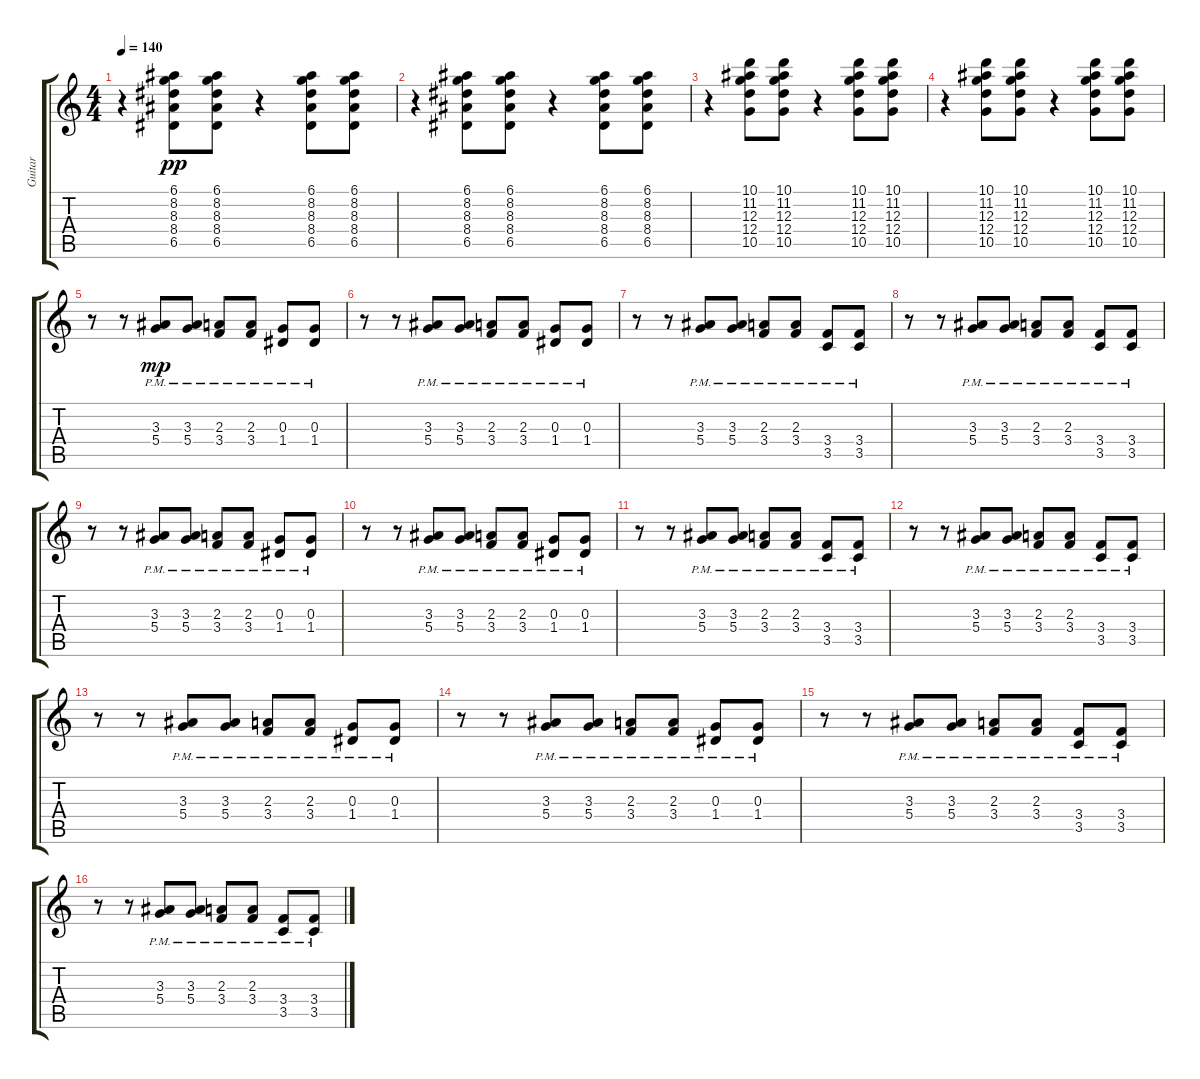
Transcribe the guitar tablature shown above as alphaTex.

\track ("Guitar" "Guitar") {instrument electricguitarclean}
\staff {score tabs}
\tuning (E4 B3 G3 D3 A2 E2) {hide}
\ts (4 4)
\tempo 140
\clef g2
\ks c
r.4{dy pp} (6.1 8.2 8.3 8.4 6.5).8 (6.1 8.2 8.3 8.4 6.5).8 r.4 (6.1 8.2 8.3 8.4 6.5).8 (6.1 8.2 8.3 8.4 6.5).8 |
r.4 (6.1 8.2 8.3 8.4 6.5).8 (6.1 8.2 8.3 8.4 6.5).8 r.4 (6.1 8.2 8.3 8.4 6.5).8 (6.1 8.2 8.3 8.4 6.5).8 |
r.4 (10.1 11.2 12.3 12.4 10.5).8 (10.1 11.2 12.3 12.4 10.5).8 r.4 (10.1 11.2 12.3 12.4 10.5).8 (10.1 11.2 12.3 12.4 10.5).8 |
r.4 (10.1 11.2 12.3 12.4 10.5).8 (10.1 11.2 12.3 12.4 10.5).8 r.4 (10.1 11.2 12.3 12.4 10.5).8 (10.1 11.2 12.3 12.4 10.5).8 |
r.8 r.8 (3.3{pm} 5.4{pm}).8{dy mp} (3.3{pm} 5.4{pm}).8 (2.3{pm} 3.4{pm}).8 (2.3{pm} 3.4{pm}).8 (0.3{pm} 1.4{pm}).8 (0.3{pm} 1.4{pm}).8 |
r.8 r.8 (3.3{pm} 5.4{pm}).8 (3.3{pm} 5.4{pm}).8 (2.3{pm} 3.4{pm}).8 (2.3{pm} 3.4{pm}).8 (0.3{pm} 1.4{pm}).8 (0.3{pm} 1.4{pm}).8 |
r.8 r.8 (3.3{pm} 5.4{pm}).8 (3.3{pm} 5.4{pm}).8 (2.3{pm} 3.4{pm}).8 (2.3{pm} 3.4{pm}).8 (3.4{pm} 3.5{pm}).8 (3.4{pm} 3.5{pm}).8 |
r.8 r.8 (3.3{pm} 5.4{pm}).8 (3.3{pm} 5.4{pm}).8 (2.3{pm} 3.4{pm}).8 (2.3{pm} 3.4{pm}).8 (3.4{pm} 3.5{pm}).8 (3.4{pm} 3.5{pm}).8 |
r.8 r.8 (3.3{pm} 5.4{pm}).8 (3.3{pm} 5.4{pm}).8 (2.3{pm} 3.4{pm}).8 (2.3{pm} 3.4{pm}).8 (0.3{pm} 1.4{pm}).8 (0.3{pm} 1.4{pm}).8 |
r.8 r.8 (3.3{pm} 5.4{pm}).8 (3.3{pm} 5.4{pm}).8 (2.3{pm} 3.4{pm}).8 (2.3{pm} 3.4{pm}).8 (0.3{pm} 1.4{pm}).8 (0.3{pm} 1.4{pm}).8 |
r.8 r.8 (3.3{pm} 5.4{pm}).8 (3.3{pm} 5.4{pm}).8 (2.3{pm} 3.4{pm}).8 (2.3{pm} 3.4{pm}).8 (3.4{pm} 3.5{pm}).8 (3.4{pm} 3.5{pm}).8 |
r.8 r.8 (3.3{pm} 5.4{pm}).8 (3.3{pm} 5.4{pm}).8 (2.3{pm} 3.4{pm}).8 (2.3{pm} 3.4{pm}).8 (3.4{pm} 3.5{pm}).8 (3.4{pm} 3.5{pm}).8 |
r.8 r.8 (3.3{pm} 5.4{pm}).8 (3.3{pm} 5.4{pm}).8 (2.3{pm} 3.4{pm}).8 (2.3{pm} 3.4{pm}).8 (0.3{pm} 1.4{pm}).8 (0.3{pm} 1.4{pm}).8 |
r.8 r.8 (3.3{pm} 5.4{pm}).8 (3.3{pm} 5.4{pm}).8 (2.3{pm} 3.4{pm}).8 (2.3{pm} 3.4{pm}).8 (0.3{pm} 1.4{pm}).8 (0.3{pm} 1.4{pm}).8 |
r.8 r.8 (3.3{pm} 5.4{pm}).8 (3.3{pm} 5.4{pm}).8 (2.3{pm} 3.4{pm}).8 (2.3{pm} 3.4{pm}).8 (3.4{pm} 3.5{pm}).8 (3.4{pm} 3.5{pm}).8 |
r.8 r.8 (3.3{pm} 5.4{pm}).8 (3.3{pm} 5.4{pm}).8 (2.3{pm} 3.4{pm}).8 (2.3{pm} 3.4{pm}).8 (3.4{pm} 3.5{pm}).8 (3.4{pm} 3.5{pm}).8
